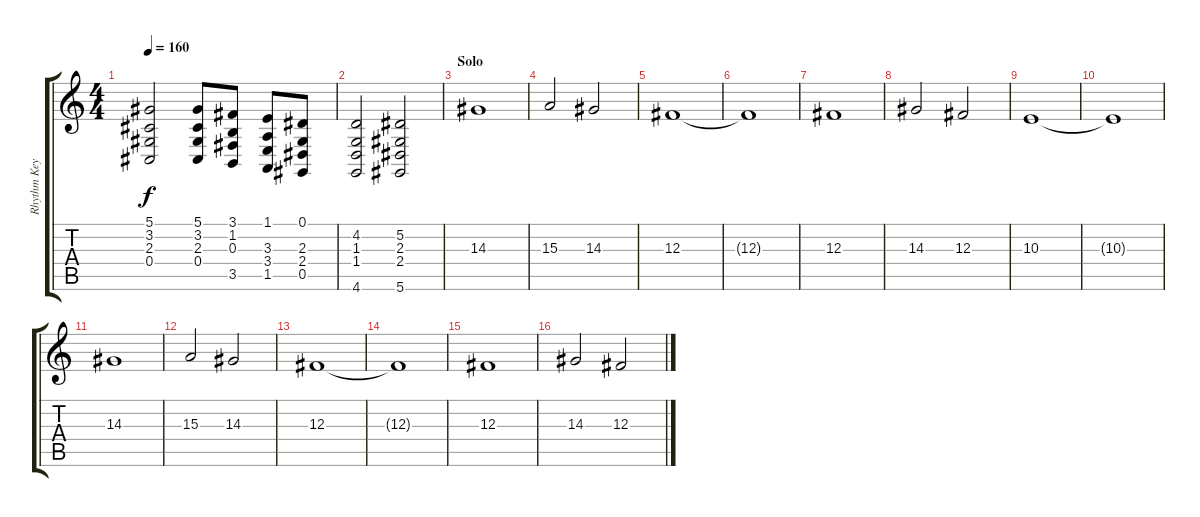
\track ("Rhythm Keyboard" "Rhythm Key") {instrument stringensemble1}
\staff {score tabs}
\tuning (Eb4 Bb3 Gb3 Db3 Ab2 Eb2) {hide}
\ts (4 4)
\tempo 160
\clef g2
\ks c
(5.1 3.2 2.3 0.4).2{dy f volume 11} (5.1 3.2 2.3 0.4).8 (3.1 1.2 0.3 3.5).8 (1.1 3.3 3.4 1.5).8 (0.1 2.3 2.4 0.5).8 |
(4.2 1.3 1.4 4.6).2 (5.2 2.3 2.4 5.6).2 |
\section ("" "Solo")
14.3.1{volume 8 instrument churchorgan} |
15.3.2 14.3.2 |
12.3.1 |
12.3{t}.1 |
12.3.1 |
14.3.2 12.3.2 |
10.3.1 |
10.3{t}.1 |
14.3.1 |
15.3.2 14.3.2 |
12.3.1 |
12.3{t}.1 |
12.3.1 |
14.3.2 12.3.2
